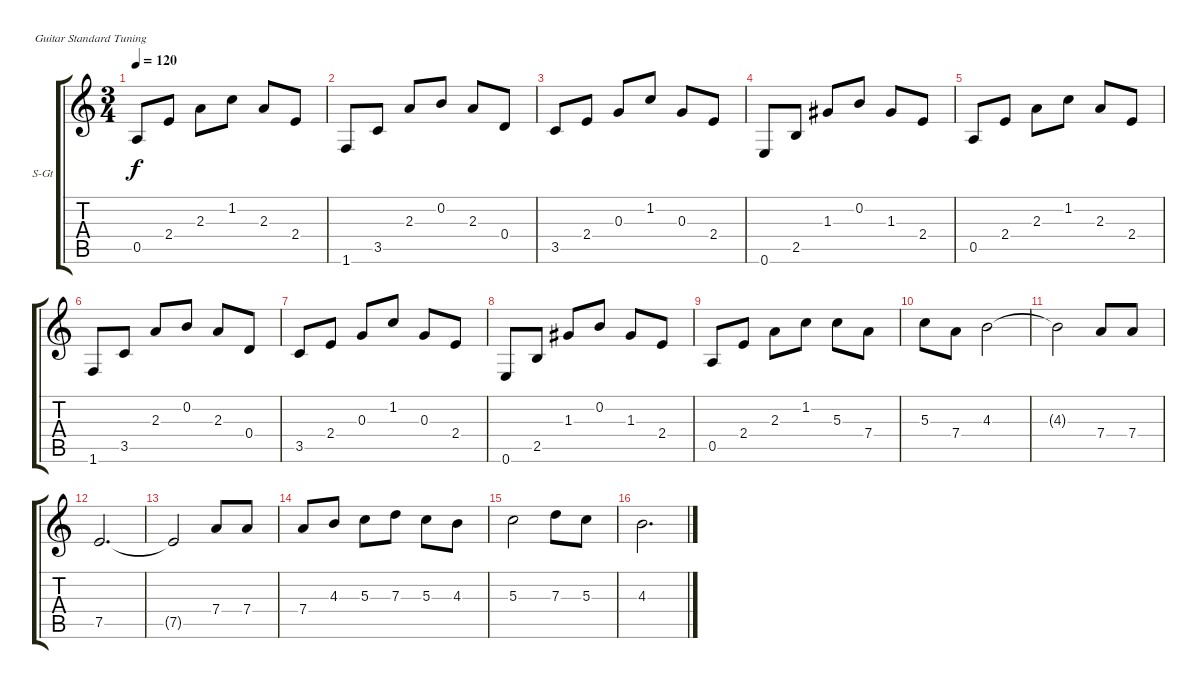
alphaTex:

\defaultSystemsLayout 4
\bracketExtendMode groupsimilarinstruments
\firstSystemTrackNameOrientation horizontal
\otherSystemsTrackNameOrientation horizontal
\track ("Steel Guitar" "S-Gt") {instrument acousticguitarsteel}
\staff {score tabs}
\tuning (E4 B3 G3 D3 A2 E2)
\ts (3 4)
\tempo 120
\clef g2
\scale
0.260057
\ks aminor
0.5.8{dy f instrument acousticguitarsteel} 2.4.8 2.3.8 1.2.8 2.3.8 2.4.8 |
\scale
0.181034 1.6.8 3.5.8 2.3.8 0.2.8 2.3.8 0.4.8 |
\scale
0.181034 3.5.8 2.4.8 0.3.8 1.2.8 0.3.8 2.4.8 |
\scale
0.196839 0.6.8 2.5.8 1.3.8 0.2.8 1.3.8 2.4.8 |
\scale
0.181034 0.5.8 2.4.8 2.3.8 1.2.8 2.3.8 2.4.8 |
\scale
0.207578 1.6.8 3.5.8 2.3.8 0.2.8 2.3.8 0.4.8 |
\scale
0.207578 3.5.8 2.4.8 0.3.8 1.2.8 0.3.8 2.4.8 |
\scale
0.2257 0.6.8 2.5.8 1.3.8 0.2.8 1.3.8 2.4.8 |
\scale
0.207578 0.5.8 2.4.8 2.3.8 1.2.8 5.3.8 7.4.8 |
\scale
0.151565 5.3.8 7.4.8 4.3.2 |
\scale
0.198704 4.3{t}.2 7.4.8 7.4.8 |
\scale
0.131749 7.5.2{d} |
\scale
0.198704 7.5{t}.2 7.4.8 7.4.8 |
\scale
0.272138 7.4.8 4.3.8 5.3.8 7.3.8 5.3.8 4.3.8 |
\scale
0.198704 5.3.2 7.3.8 5.3.8 |
\scale
0.153266 4.3.2{d}
